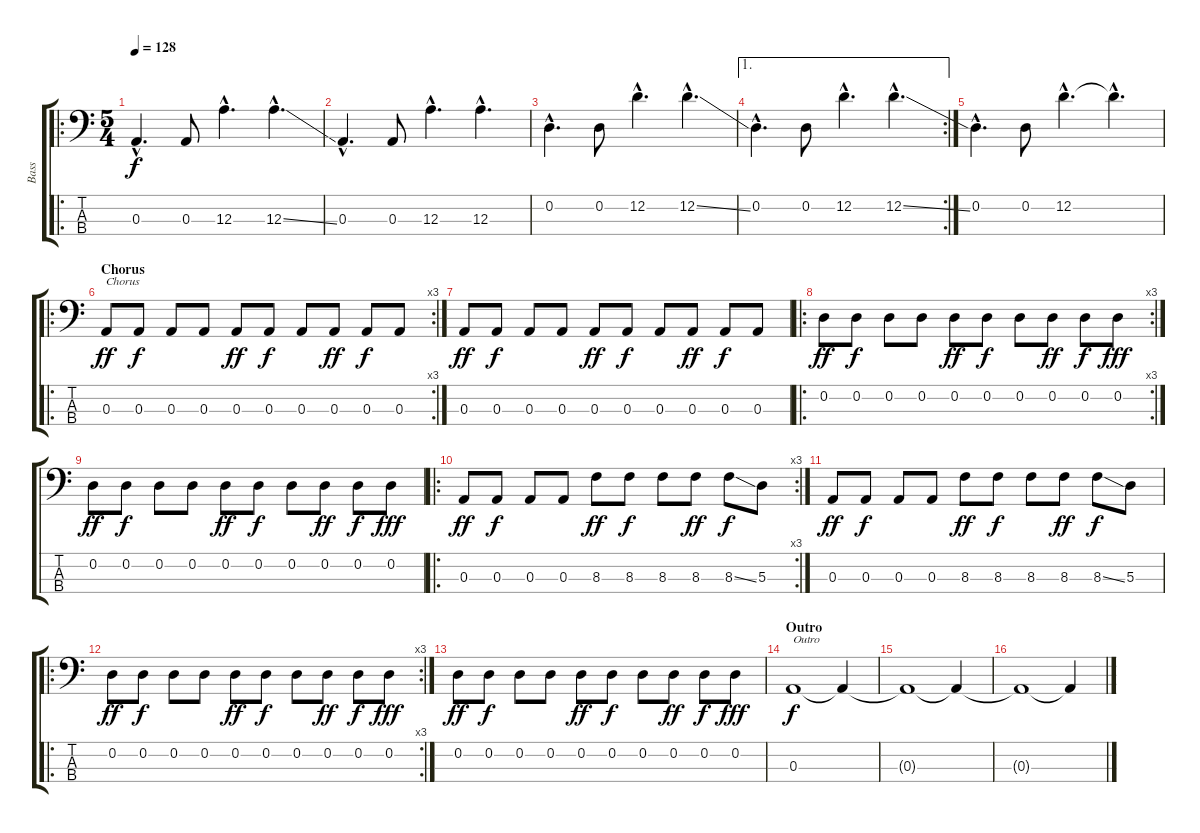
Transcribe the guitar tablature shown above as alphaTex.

\track ("Bass" "Bass") {instrument electricbassfinger}
\staff {score tabs}
\tuning (G2 D2 A1 E1) {hide}
\ro
\ts (5 4)
\tempo 128
\clef f4
\ks c
0.3{hac}.4{d dy f} 0.3.8 12.3{hac}.4{d} 12.3{ss hac}.4{d} |
0.3{hac}.4{d} 0.3.8 12.3{hac}.4{d} 12.3{hac}.4{d} |
0.2{hac}.4{d} 0.2.8 12.2{hac}.4{d} 12.2{ss hac}.4{d} |
\ae 1
\rc 2
0.2{hac}.4{d} 0.2.8 12.2{hac}.4{d} 12.2{ss hac}.4{d} |
0.2{hac}.4{d} 0.2.8 12.2{hac}.4{d} 12.2{hac t}.4{d} |
\ro
\rc 3
\section ("" "Chorus")
0.3.8{txt "Chorus" dy ff} 0.3.8{dy f} 0.3.8 0.3.8 0.3.8{dy ff} 0.3.8{dy f} 0.3.8 0.3.8{dy ff} 0.3.8{dy f} 0.3.8 |
0.3.8{dy ff} 0.3.8{dy f} 0.3.8 0.3.8 0.3.8{dy ff} 0.3.8{dy f} 0.3.8 0.3.8{dy ff} 0.3.8{dy f} 0.3.8 |
\ro
\rc 3
0.2.8{dy ff} 0.2.8{dy f} 0.2.8 0.2.8 0.2.8{dy ff} 0.2.8{dy f} 0.2.8 0.2.8{dy ff} 0.2.8{dy f} 0.2.8{dy fff} |
0.2.8{dy ff} 0.2.8{dy f} 0.2.8 0.2.8 0.2.8{dy ff} 0.2.8{dy f} 0.2.8 0.2.8{dy ff} 0.2.8{dy f} 0.2.8{dy fff} |
\ro
\rc 3
0.3.8{dy ff} 0.3.8{dy f} 0.3.8 0.3.8 8.3.8{dy ff} 8.3.8{dy f} 8.3.8 8.3.8{dy ff} 8.3{ss}.8{dy f} 5.3.8 |
0.3.8{dy ff} 0.3.8{dy f} 0.3.8 0.3.8 8.3.8{dy ff} 8.3.8{dy f} 8.3.8 8.3.8{dy ff} 8.3{ss}.8{dy f} 5.3.8 |
\ro
\rc 3
0.2.8{dy ff} 0.2.8{dy f} 0.2.8 0.2.8 0.2.8{dy ff} 0.2.8{dy f} 0.2.8 0.2.8{dy ff} 0.2.8{dy f} 0.2.8{dy fff} |
0.2.8{dy ff} 0.2.8{dy f} 0.2.8 0.2.8 0.2.8{dy ff} 0.2.8{dy f} 0.2.8 0.2.8{dy ff} 0.2.8{dy f} 0.2.8{dy fff} |
\section ("" "Outro")
0.3.1{txt "Outro" dy f} 0.3{t}.4 |
0.3{t}.1 0.3{t}.4 |
0.3{t}.1{volume 0} 0.3{t}.4
